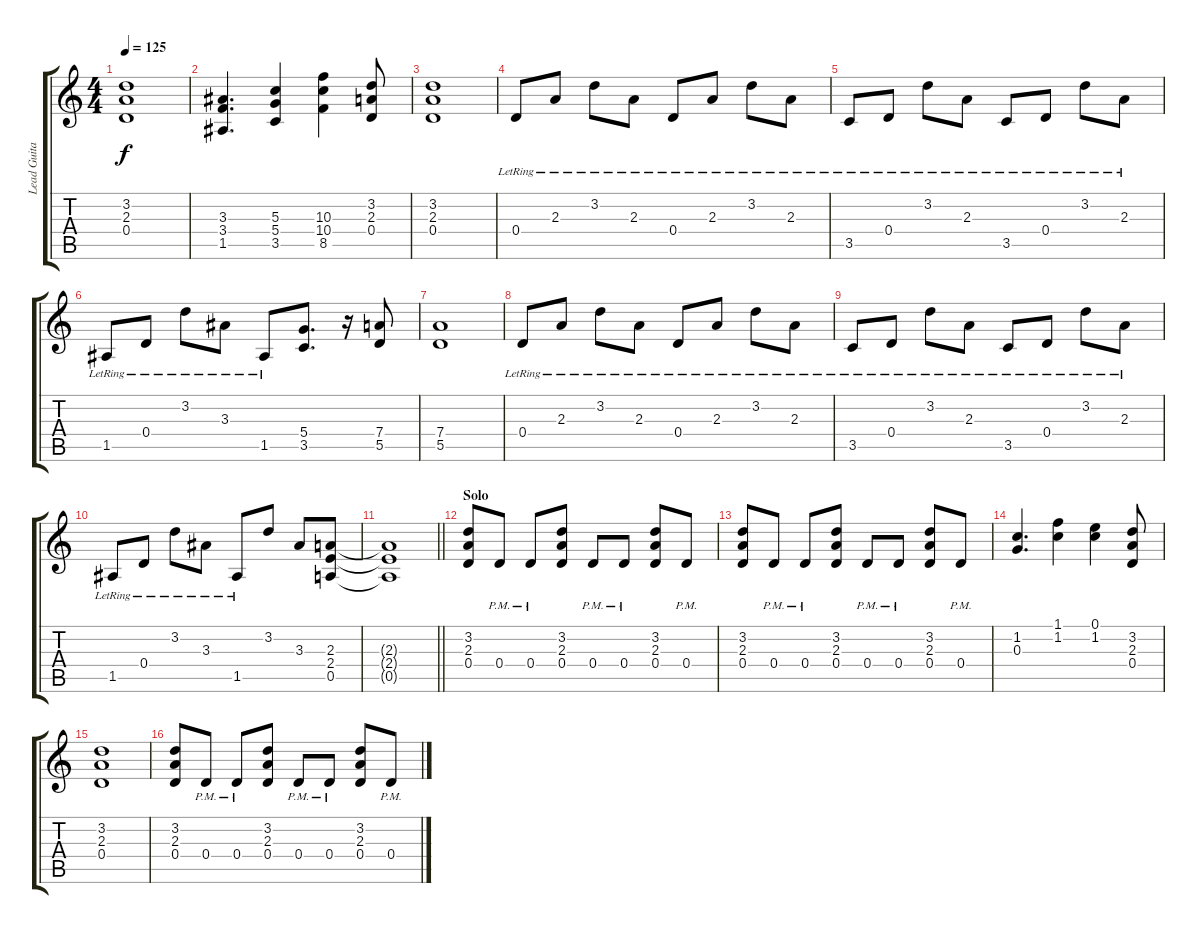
\track ("Lead Guitar 1" "Lead Guita") {instrument distortionguitar}
\staff {score tabs}
\tuning (E4 B3 G3 D3 A2 E2) {hide}
\ts (4 4)
\tempo 125
\clef g2
\ks c
(3.2 2.3 0.4).1{dy f} |
(3.3 3.4 1.5).4{d} (5.3 5.4 3.5).4 (10.3 10.4 8.5).4 (3.2 2.3 0.4).8 |
(3.2 2.3 0.4).1 |
0.4{lr}.8{volume 11 balance 2} 2.3{lr}.8 3.2{lr}.8 2.3{lr}.8 0.4{lr}.8 2.3{lr}.8 3.2{lr}.8 2.3{lr}.8 |
3.5{lr}.8 0.4{lr}.8 3.2{lr}.8 2.3{lr}.8 3.5{lr}.8 0.4{lr}.8 3.2{lr}.8 2.3{lr}.8 |
1.5{lr}.8 0.4{lr}.8 3.2{lr}.8 3.3{lr}.8 1.5{lr}.8 (5.4 3.5).8{d} r.16 (7.4 5.5).8 |
(7.4 5.5).1 |
0.4{lr}.8 2.3{lr}.8 3.2{lr}.8 2.3{lr}.8 0.4{lr}.8 2.3{lr}.8 3.2{lr}.8 2.3{lr}.8 |
3.5{lr}.8 0.4{lr}.8 3.2{lr}.8 2.3{lr}.8 3.5{lr}.8 0.4{lr}.8 3.2{lr}.8 2.3{lr}.8 |
1.5{lr}.8 0.4{lr}.8 3.2{lr}.8 3.3{lr}.8 1.5{lr}.8 3.2.8 3.3.8 (2.3 2.4 0.5).8 |
\barLineRight lightlight
(2.3{t} 2.4{t} 0.5{t}).1 |
\section ("" "Solo")
(3.2 2.3 0.4).8{balance 8} 0.4{pm}.8 0.4{pm}.8 (3.2 2.3 0.4).8 0.4{pm}.8 0.4{pm}.8 (3.2 2.3 0.4).8 0.4{pm}.8 |
(3.2 2.3 0.4).8 0.4{pm}.8 0.4{pm}.8 (3.2 2.3 0.4).8 0.4{pm}.8 0.4{pm}.8 (3.2 2.3 0.4).8 0.4{pm}.8 |
(1.2 0.3).4{d} (1.1 1.2).4 (0.1 1.2).4 (3.2 2.3 0.4).8 |
(3.2 2.3 0.4).1 |
(3.2 2.3 0.4).8 0.4{pm}.8 0.4{pm}.8 (3.2 2.3 0.4).8 0.4{pm}.8 0.4{pm}.8 (3.2 2.3 0.4).8 0.4{pm}.8
